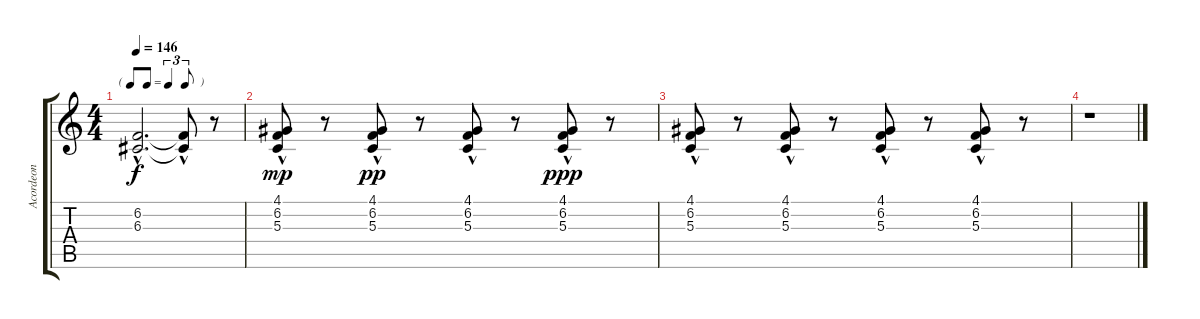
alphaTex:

\track ("Acordeon" "Acordeon") {instrument accordion}
\staff {score tabs}
\tuning (E4 B3 G3 D3 A2 E2) {hide}
\ts (4 4)
\tf triplet8th
\tempo 146
\clef g2
\ks c
(6.2{hac t} 6.3{hac t}).2{d dy f} (6.2{t} 6.3{hac t}).8 r.8 |
(4.1{hac} 6.2 5.3).8{dy mp} r.8 (4.1{hac} 6.2 5.3).8{dy pp} r.8 (4.1{hac} 6.2 5.3).8 r.8 (4.1{hac} 6.2 5.3).8{dy ppp} r.8 |
(4.1{hac} 6.2 5.3).8 r.8 (4.1{hac} 6.2 5.3).8 r.8 (4.1{hac} 6.2 5.3).8 r.8 (4.1{hac} 6.2 5.3).8 r.8 |
r.1
